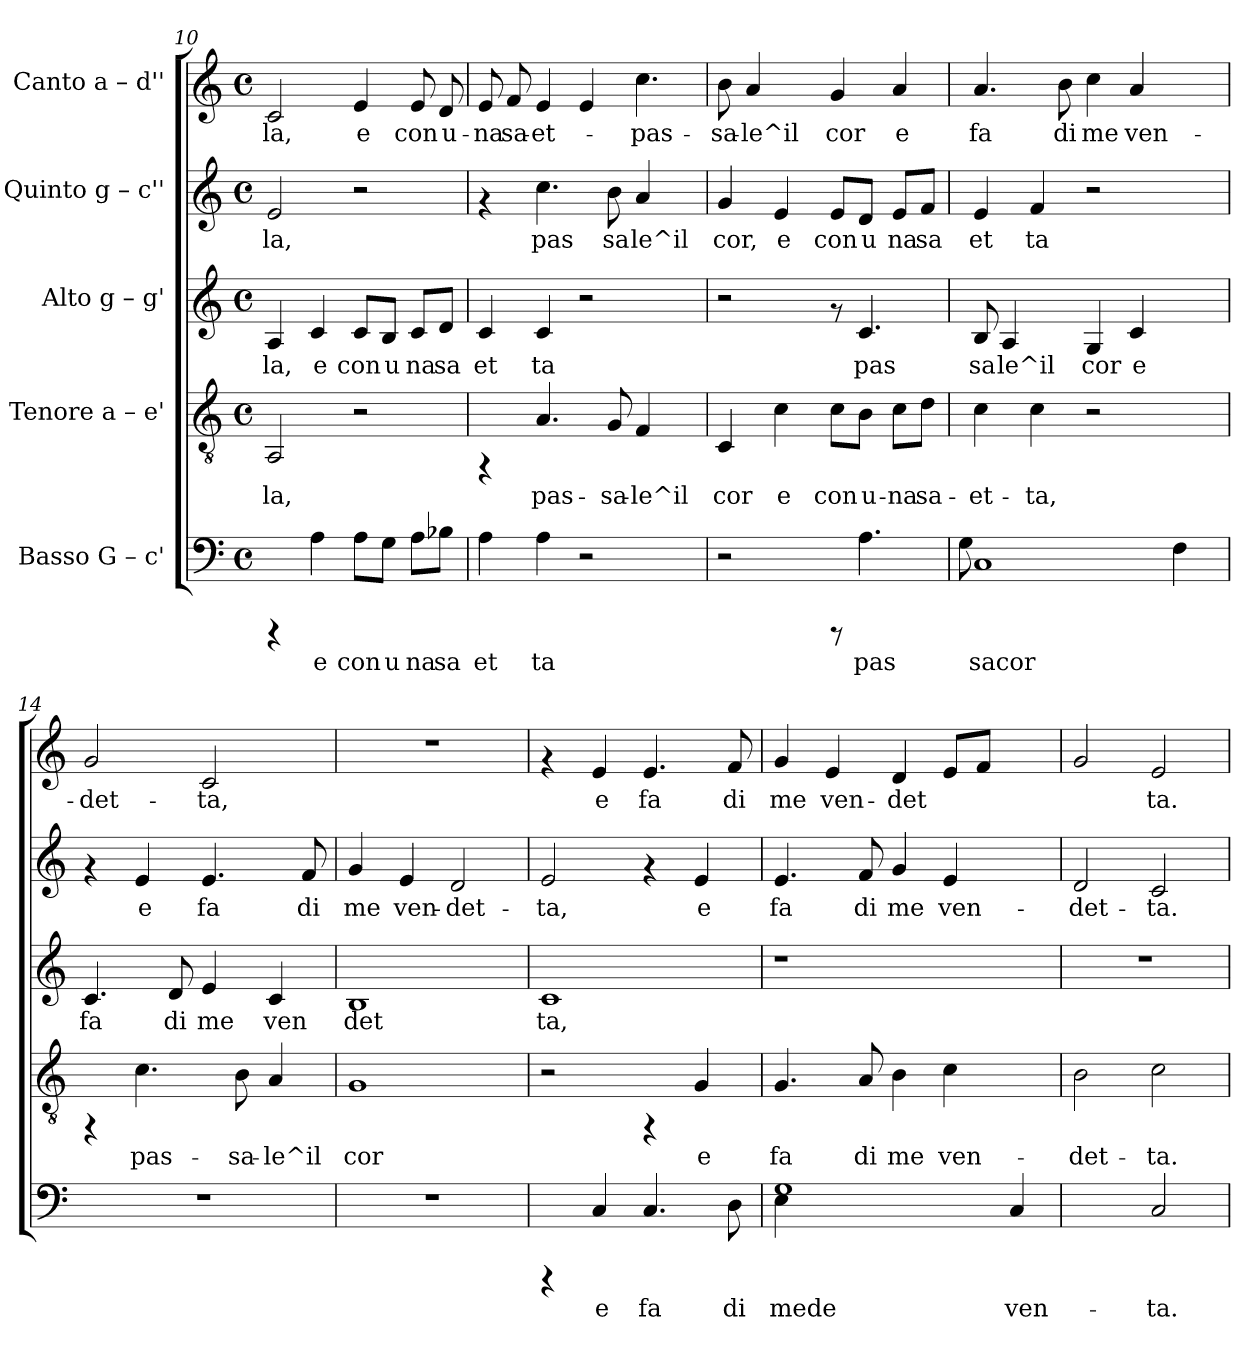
**kern	**text	**kern	**text	**kern	**text	**kern	**text	**kern	**text
*part5	*part5	*part4	*part4	*part3	*part3	*part2	*part2	*part1	*part1
*staff5	*staff5	*staff4	*staff4	*staff3	*staff3	*staff2	*staff2	*staff1	*staff1
*I"Basso  G – c'	*	*I"Tenore  a – e'	*	*I"Alto  g – g'	*	*I"Quinto  g – c''	*	*I"Canto  a – d''	*
*clefF4	*	*clefGv2	*	*clefG2	*	*clefG2	*	*clefG2	*
*k[]	*	*k[]	*	*k[]	*	*k[]	*	*k[]	*
*C:	*	*C:	*	*C:	*	*C:	*	*C:	*
*M4/4	*	*M4/4	*	*M4/4	*	*M4/4	*	*M4/4	*
*met(c)	*	*met(c)	*	*met(c)	*	*met(c)	*	*met(c)	*
=10	=10	=10	=10	=10	=10	=10	=10	=10	=10
!	!	!	!LO:LY:b:rj	!	!LO:LY:b:rj	!	!LO:LY:b:rj	!	!LO:LY:b:rj
4rCCC	.	2AA/	-la,	4A/	la,	2e/	la,	2c/	-la,
!	!LO:LY:b:cj	!	!	!	!LO:LY:b:rj	!	!	!	!
4A\	e	.	.	4c/	e	.	.	.	.
!	!LO:LY:b:cj	!	!	!	!LO:LY:b:rj	!	!	!	!LO:LY:b:rj
8A\L	con	2r	.	8c/L	con	2r	.	4e/	e
!	!LO:LY:b:cj	!	!	!	!LO:LY:b:rj	!	!	!	!
8G\J	u	.	.	8B/J	u	.	.	.	.
!	!LO:LY:b:cj	!	!	!	!LO:LY:b:rj	!	!	!	!LO:LY:b:rj
8A\L	na	.	.	8c/L	na	.	.	8e/	con
!	!LO:LY:b:cj	!	!	!	!LO:LY:b:rj	!	!	!	!LO:LY:b:rj
8B-X\J	sa	.	.	8d/J	sa	.	.	8d/	u-
=11	=11	=11	=11	=11	=11	=11	=11	=11	=11
!	!LO:LY:b:cj	!	!	!	!LO:LY:b:rj	!	!	!	!LO:LY:b:rj
4A\	et	4rFF	.	4c/	et	4rf	.	8e/	-na
!	!	!	!	!	!	!	!	!	!LO:LY:b:rj
.	.	.	.	.	.	.	.	8f/	sa-
!	!LO:LY:b:cj	!	!LO:LY:b:rj	!	!LO:LY:b:rj	!	!LO:LY:b:rj	!	!LO:LY:b:rj
4A\	ta	4.A/	pas-	4c/	ta	4.cc\	pas	4e/	-et-
2r	.	.	.	2r	.	.	.	4e/	.
!	!	!	!LO:LY:b:rj	!	!	!	!LO:LY:b:rj	!	!
.	.	8G/	-sa-	.	.	8b\	sa	.	.
!	!	!	!LO:LY:b:rj	!	!	!	!LO:LY:b:rj	!	!LO:LY:b:rj
.	.	4F/	-le^il	.	.	4a/	le^il	4.cc\	-pas-
8ryy	.	8ryy	.	8ryy	.	8ryy	.	.	.
=12	=12	=12	=12	=12	=12	=12	=12	=12	=12
!	!	!	!LO:LY:b:rj	!	!	!	!LO:LY:b:rj	!	!LO:LY:b:rj
2r	.	4C/	cor	2r	.	4g/	cor,	8b\	-sa-
!	!	!	!	!	!	!	!	!	!LO:LY:b:rj
.	.	.	.	.	.	.	.	4a/	-le^il
!	!	!	!LO:LY:b:rj	!	!	!	!LO:LY:b:rj	!	!
.	.	4c\	e	.	.	4e/	e	.	.
.	.	.	.	.	.	.	.	8ryy	.
!	!	!	!LO:LY:b:rj	!	!	!	!LO:LY:b:rj	!	!LO:LY:b:rj
8rCCC	.	8c\L	con	8rf	.	8e/L	con	4g/	cor
!	!LO:LY:b:cj	!	!LO:LY:b:rj	!	!LO:LY:b:rj	!	!LO:LY:b:rj	!	!
4.A\	pas	8B\J	u-	4.c/	pas	8d/J	u	.	.
!	!	!	!LO:LY:b:rj	!	!	!	!LO:LY:b:rj	!	!LO:LY:b:rj
.	.	8c\L	-na	.	.	8e/L	na	4a/	e
!	!	!	!LO:LY:b:rj	!	!	!	!LO:LY:b:rj	!	!
.	.	8d\J	sa-	.	.	8f/J	sa	.	.
=13	=13	=13	=13	=13	=13	=13	=13	=13	=13
*^	*	*	*	*	*	*	*	*	*
!	!	!LO:LY:b:cj	!	!LO:LY:b:rj	!	!LO:LY:b:rj	!	!LO:LY:b:rj	!	!LO:LY:b:rj
1C	8G\	sacor	4c\	-et-	8B/	sa	4e/	et	4.a/	fa
!	!	!	!	!	!	!LO:LY:b:rj	!	!	!	!
.	1ryy	.	.	.	4A/	le^il	.	.	.	.
!	!	!	!	!LO:LY:b:rj	!	!	!	!LO:LY:b:rj	!	!
.	.	.	4c\	-ta,	.	.	4f/	ta	.	.
!	!	!	!	!	!	!	!	!	!	!LO:LY:b:rj
.	.	.	.	.	8ryy	.	.	.	8b\	di
!	!	!	!	!	!	!LO:LY:b:rj	!	!	!	!LO:LY:b:rj
.	.	.	2r	.	4G/	cor	2r	.	4cc\	me
!	!	!	!	!	!	!LO:LY:b:rj	!	!	!	!LO:LY:b:rj
.	.	.	.	.	4c/	e	.	.	4a/	ven-
!	!	!LO:LY:b:cj	!	!	!	!	!	!	!	!
4F\	.	.	4ryy	.	4ryy	.	4ryy	.	4ryy	.
.	8ryy	.	.	.	.	.	.	.	.	.
!!LO:LB:g=z
=14	=14	=14	=14	=14	=14	=14	=14	=14	=14	=14
!	!	!	!	!	!	!LO:LY:b:rj	!	!	!	!LO:LY:b:rj
*v	*v	*	*	*	*	*	*	*	*	*
1r	.	4rFF	.	4.c/	fa	4rf	.	2g/	-det-
!	!	!	!LO:LY:b:rj	!	!	!	!LO:LY:b:rj	!	!
.	.	4.c\	pas-	.	.	4e/	e	.	.
!	!	!	!	!	!LO:LY:b:rj	!	!	!	!
.	.	.	.	8d/	di	.	.	.	.
!	!	!	!	!	!LO:LY:b:rj	!	!LO:LY:b:rj	!	!LO:LY:b:rj
.	.	.	.	4e/	me	4.e/	fa	2c/	-ta,
!	!	!	!LO:LY:b:rj	!	!	!	!	!	!
.	.	8B\	-sa-	.	.	.	.	.	.
!	!	!	!LO:LY:b:rj	!	!LO:LY:b:rj	!	!	!	!
.	.	4A/	-le^il	4c/	ven	.	.	.	.
!	!	!	!	!	!	!	!LO:LY:b:rj	!	!
.	.	.	.	.	.	8f/	di	.	.
=15	=15	=15	=15	=15	=15	=15	=15	=15	=15
!	!	!	!LO:LY:b:rj	!	!LO:LY:b:rj	!	!LO:LY:b:rj	!	!
1r	.	1G	cor	1B	det	4g/	me	1r	.
!	!	!	!	!	!	!	!LO:LY:b:rj	!	!
.	.	.	.	.	.	4e/	ven-	.	.
!	!	!	!	!	!	!	!LO:LY:b:rj	!	!
.	.	.	.	.	.	2d/	-det-	.	.
=16	=16	=16	=16	=16	=16	=16	=16	=16	=16
!	!	!	!	!	!LO:LY:b:rj	!	!LO:LY:b:rj	!	!
4rCCC	.	2r	.	1c	ta,	2e/	-ta,	4rf	.
!	!LO:LY:b:cj	!	!	!	!	!	!	!	!LO:LY:b:rj
4C/	e	.	.	.	.	.	.	4e/	e
!	!LO:LY:b:cj	!	!	!	!	!	!	!	!LO:LY:b:rj
4.C/	fa	4rFF	.	.	.	4rf	.	4.e/	fa
!	!	!	!LO:LY:b:rj	!	!	!	!LO:LY:b:rj	!	!
.	.	4G/	e	.	.	4e/	e	.	.
!	!LO:LY:b:cj	!	!	!	!	!	!	!	!LO:LY:b:rj
8D\	di	.	.	.	.	.	.	8f/	di
=17	=17	=17	=17	=17	=17	=17	=17	=17	=17
*^	*	*	*	*	*	*	*	*	*
!	!	!LO:LY:b:cj	!	!LO:LY:b:rj	!	!	!	!LO:LY:b:rj	!	!LO:LY:b:rj
1G	4E\	mede	4.G/	fa	1r	.	4.e/	fa	4g/	me
!	!	!	!	!	!	!	!	!	!	!LO:LY:b:rj
.	1ryy	.	.	.	.	.	.	.	4e/	ven-
!	!	!	!	!LO:LY:b:rj	!	!	!	!LO:LY:b:rj	!	!
.	.	.	8A/	di	.	.	8f/	di	.	.
!	!	!	!	!LO:LY:b:rj	!	!	!	!LO:LY:b:rj	!	!LO:LY:b:rj
.	.	.	4B\	me	.	.	4g/	me	4d/	-det-
!	!	!	!	!LO:LY:b:rj	!	!	!	!LO:LY:b:rj	!	!LO:LY:b:rj
.	.	.	4c\	ven-	.	.	4e/	ven-	8e/L	--
!	!	!	!	!	!	!	!	!	!	!LO:LY:b:rj
.	.	.	.	.	.	.	.	.	8f/J	--
!	!	!LO:LY:b:cj	!	!	!	!	!	!	!	!
4C/	.	ven-	4ryy	.	4ryy	.	4ryy	.	4ryy	.
*v	*v	*	*	*	*	*	*	*	*	*
=18	=18	=18	=18	=18	=18	=18	=18	=18	=18
!	!	!	!LO:LY:b:rj	!	!	!	!LO:LY:b:rj	!	!LO:LY:b:rj
2ryy	.	2B\	-det-	1r	.	2d/	-det-	2g/	--
!	!LO:LY:b:cj	!	!LO:LY:b:rj	!	!	!	!LO:LY:b:rj	!	!LO:LY:b:rj
2C/	-ta.	2c\	-ta.	.	.	2c/	-ta.	2e/	-ta.
=	=	=	=	=	=	=	=	=	=
*-	*-	*-	*-	*-	*-	*-	*-	*-	*-
